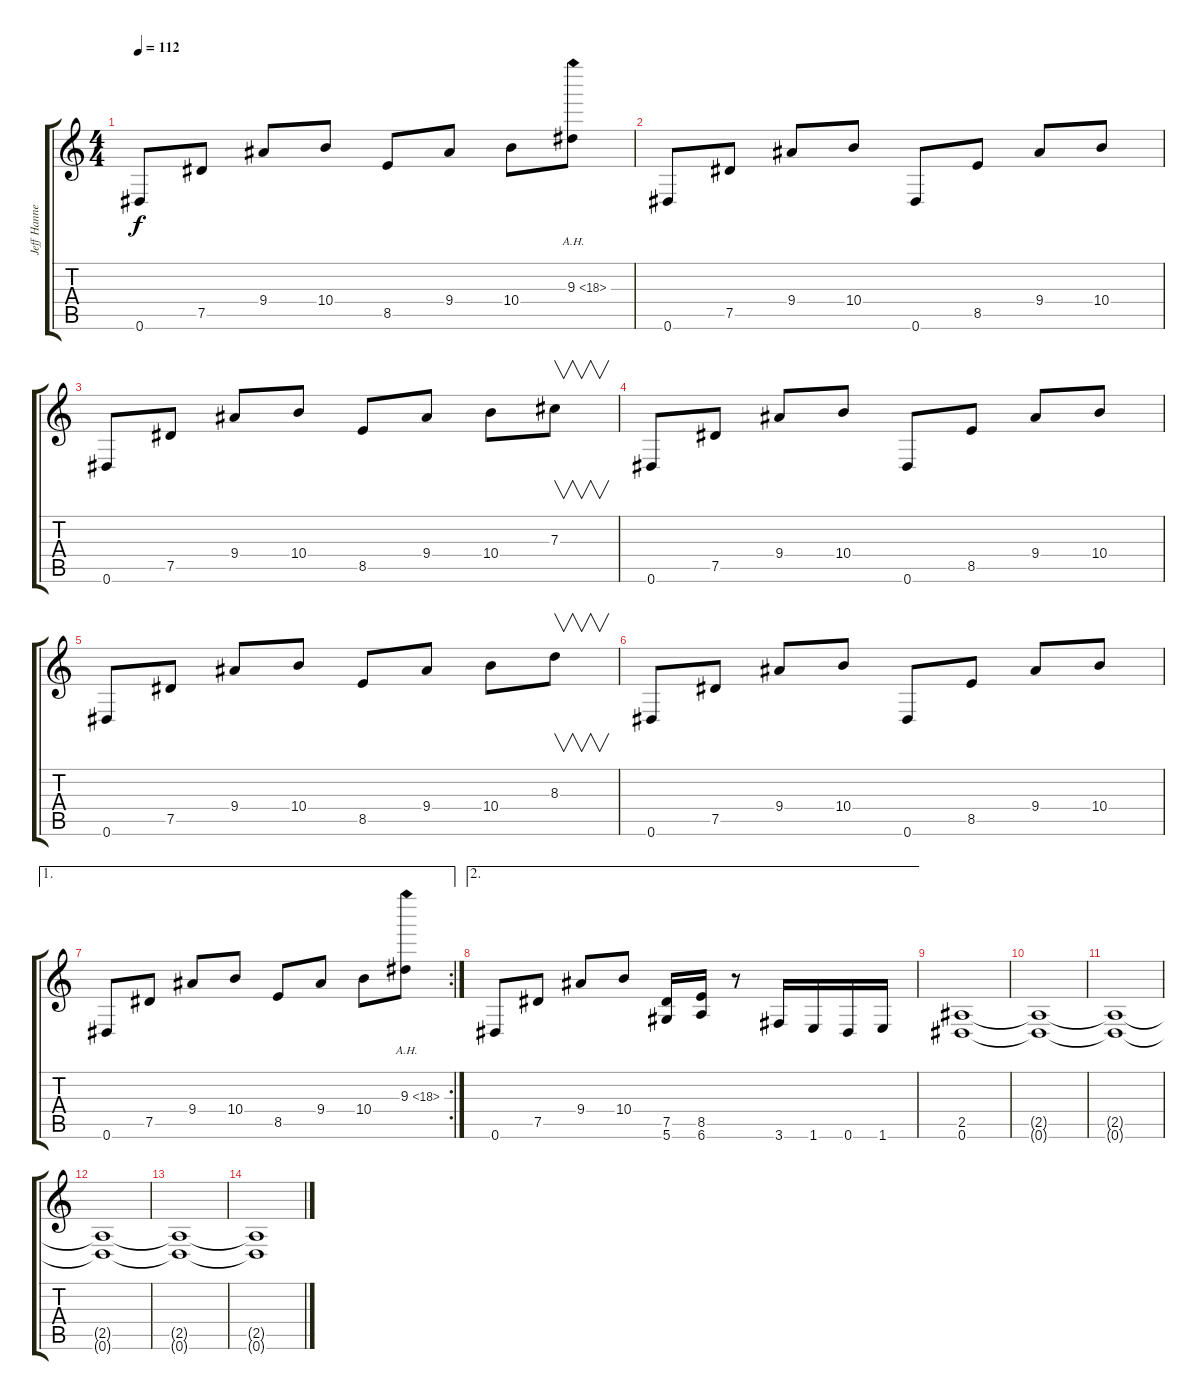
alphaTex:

\track ("Jeff Hanneman" "Jeff Hanne") {instrument distortionguitar}
\staff {score tabs}
\tuning (Eb4 Bb3 Gb3 Db3 Ab2 Eb2) {hide}
\ts (4 4)
\tempo 112
\clef g2
\ks c
0.6.8{dy f} 7.5.8 9.4.8 10.4.8 8.5.8 9.4.8 10.4.8 9.3{ah 9}.8 |
0.6.8 7.5.8 9.4.8 10.4.8 0.6.8 8.5.8 9.4.8 10.4.8 |
0.6.8 7.5.8 9.4.8 10.4.8 8.5.8 9.4.8 10.4.8 7.3.8{v} |
0.6.8 7.5.8 9.4.8 10.4.8 0.6.8 8.5.8 9.4.8 10.4.8 |
0.6.8 7.5.8 9.4.8 10.4.8 8.5.8 9.4.8 10.4.8 8.3.8{v} |
0.6.8 7.5.8 9.4.8 10.4.8 0.6.8 8.5.8 9.4.8 10.4.8 |
\ae 1
\rc 2
0.6.8 7.5.8 9.4.8 10.4.8 8.5.8 9.4.8 10.4.8 9.3{ah 9}.8 |
\ae 2
0.6.8 7.5.8 9.4.8 10.4.8 (7.5 5.6).16 (8.5 6.6).16 r.8 3.6.16 1.6.16 0.6.16 1.6.16 |
(2.5 0.6).1 |
(2.5{t} 0.6{t}).1 |
(2.5{t} 0.6{t}).1 |
(2.5{t} 0.6{t}).1 |
(2.5{t} 0.6{t}).1 |
(2.5{t} 0.6{t}).1
